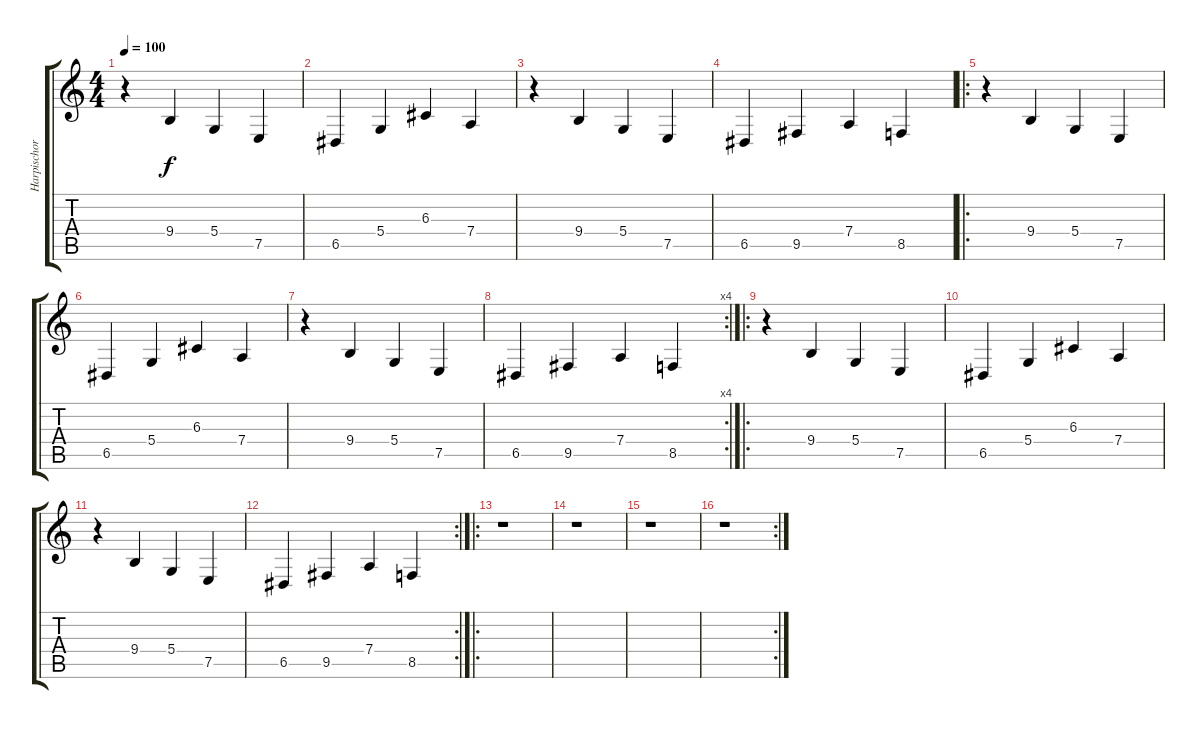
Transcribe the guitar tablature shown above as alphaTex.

\track ("Harpischord" "Harpischor") {instrument harpsichord}
\staff {score tabs}
\tuning (E4 B3 G3 D3 A2 E2) {hide}
\ts (4 4)
\tempo 100
\clef g2
\ks c
r.4{dy f} 9.4.4 5.4.4 7.5.4 |
6.5.4 5.4.4 6.3.4 7.4.4 |
r.4 9.4.4 5.4.4 7.5.4 |
6.5.4 9.5.4 7.4.4 8.5.4 |
\ro
r.4 9.4.4 5.4.4 7.5.4 |
6.5.4 5.4.4 6.3.4 7.4.4 |
r.4 9.4.4 5.4.4 7.5.4 |
\rc 4
6.5.4 9.5.4 7.4.4 8.5.4 |
\ro
r.4 9.4.4 5.4.4 7.5.4 |
6.5.4 5.4.4 6.3.4 7.4.4 |
r.4 9.4.4 5.4.4 7.5.4 |
\rc 2
6.5.4 9.5.4 7.4.4 8.5.4 |
\ro
r.1 |
r.1 |
r.1 |
\rc 2
r.1
